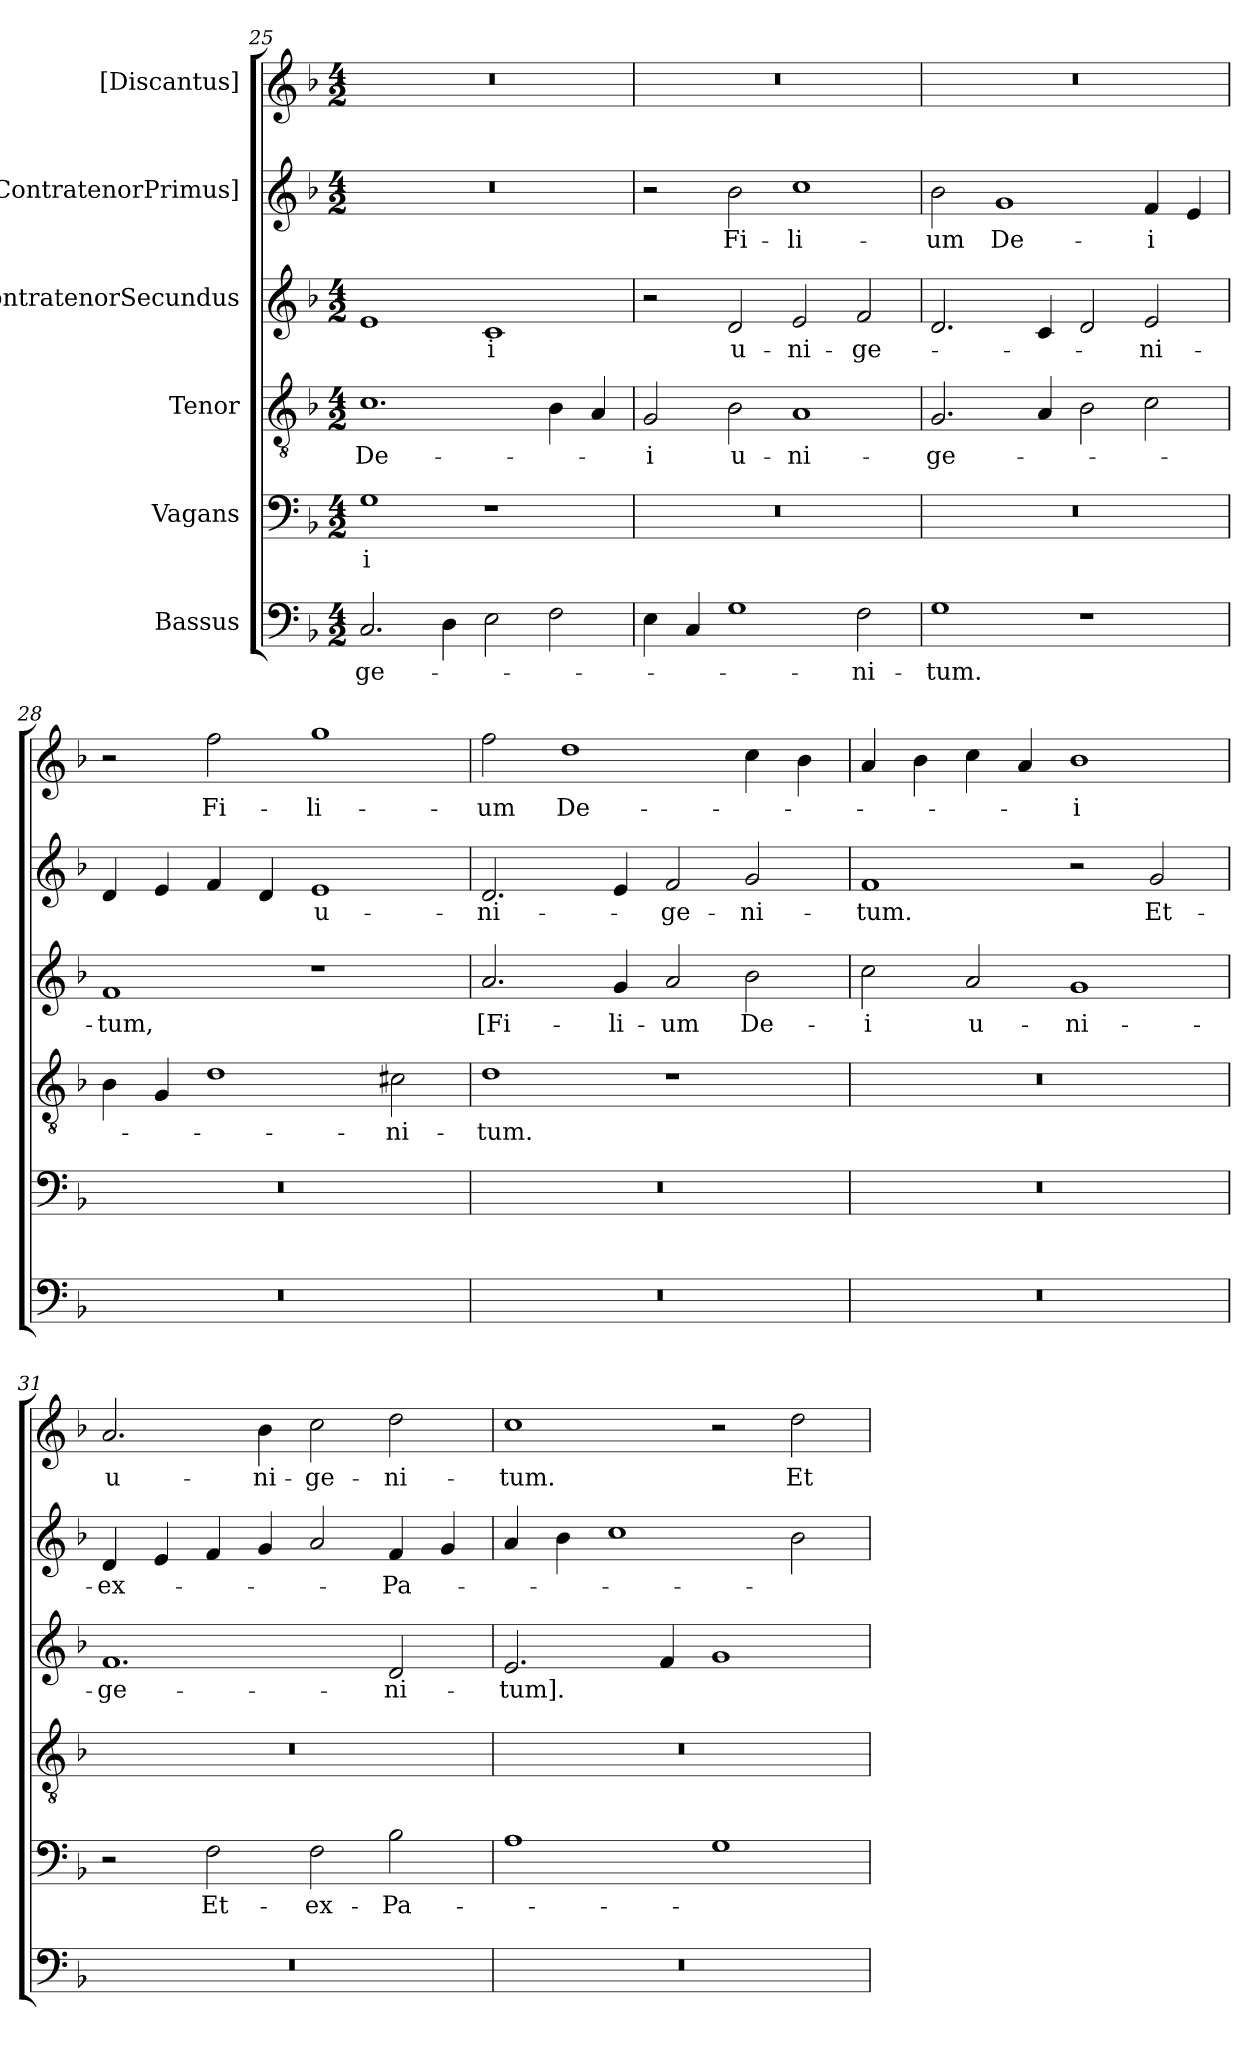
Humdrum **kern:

**kern	**text	**kern	**text	**kern	**text	**kern	**text	**kern	**text	**kern	**text
*part6	*part6	*part5	*part5	*part4	*part4	*part3	*part3	*part2	*part2	*part1	*part1
*staff6	*staff6	*staff5	*staff5	*staff4	*staff4	*staff3	*staff3	*staff2	*staff2	*staff1	*staff1
*I"Bassus	*	*I"Vagans	*	*I"Tenor	*	*I"ContratenorSecundus	*	*I"[ContratenorPrimus]	*	*I"[Discantus]	*
*clefF4	*	*clefF4	*	*clefGv2	*	*clefG2	*	*clefG2	*	*clefG2	*
*k[b-]	*	*k[b-]	*	*k[b-]	*	*k[b-]	*	*k[b-]	*	*k[b-]	*
*M4/2	*	*M4/2	*	*M4/2	*	*M4/2	*	*M4/2	*	*M4/2	*
=25	=25	=25	=25	=25	=25	=25	=25	=25	=25	=25	=25
2.C/	-ge-	1G\	-i	1.c\	De-	1e/	.	0r	.	0r	.
4D\	.	.	.	.	.	.	.	.	.	.	.
2E\	.	1r	.	.	.	1c/	-i	.	.	.	.
2F\	.	.	.	4B-\	.	.	.	.	.	.	.
.	.	.	.	4A/	.	.	.	.	.	.	.
=26	=26	=26	=26	=26	=26	=26	=26	=26	=26	=26	=26
4E\	.	0r	.	2G/	-i	2r	.	2r	.	0r	.
4C/	.	.	.	.	.	.	.	.	.	.	.
1G\	.	.	.	2B-\	u-	2d/	u-	2b-\	Fi-	.	.
.	.	.	.	1A/	-ni-	2e/	-ni-	1cc\	-li-	.	.
2F\	-ni-	.	.	.	.	2f/	-ge-	.	.	.	.
=27	=27	=27	=27	=27	=27	=27	=27	=27	=27	=27	=27
1G\	-tum.	0r	.	2.G/	-ge-	2.d/	.	2b-\	-um	0r	.
.	.	.	.	.	.	.	.	1g/	De-	.	.
.	.	.	.	4A/	.	4c/	.	.	.	.	.
1r	.	.	.	2B-\	.	2d/	.	.	.	.	.
.	.	.	.	2c\	.	2e/	-ni-	4f/	-i	.	.
.	.	.	.	.	.	.	.	4e/	.	.	.
=28	=28	=28	=28	=28	=28	=28	=28	=28	=28	=28	=28
0r	.	0r	.	4B-\	.	1f/	-tum,	4d/	.	2r	.
.	.	.	.	4G/	.	.	.	4e/	.	.	.
.	.	.	.	1d\	.	.	.	4f/	.	2ff\	Fi-
.	.	.	.	.	.	.	.	4d/	.	.	.
.	.	.	.	.	.	1r	.	1e/	u-	1gg\	-li-
.	.	.	.	2c#X\	-ni-	.	.	.	.	.	.
=29	=29	=29	=29	=29	=29	=29	=29	=29	=29	=29	=29
0r	.	0r	.	1d\	-tum.	2.a/	[Fi-	2.d/	-ni-	2ff\	-um
.	.	.	.	.	.	.	.	.	.	1dd\	De-
.	.	.	.	.	.	4g/	-li-	4e/	.	.	.
.	.	.	.	1r	.	2a/	-um	2f/	-ge-	.	.
.	.	.	.	.	.	2b-\	De-	2g/	-ni-	4cc\	.
.	.	.	.	.	.	.	.	.	.	4b-\	.
=30	=30	=30	=30	=30	=30	=30	=30	=30	=30	=30	=30
0r	.	0r	.	0r	.	2cc\	-i	1f/	-tum.	4a/	.
.	.	.	.	.	.	.	.	.	.	4b-\	.
.	.	.	.	.	.	2a/	u-	.	.	4cc\	.
.	.	.	.	.	.	.	.	.	.	4a/	.
.	.	.	.	.	.	1g/	-ni-	2r	.	1b-\	-i
.	.	.	.	.	.	.	.	2g/	Et-	.	.
=31	=31	=31	=31	=31	=31	=31	=31	=31	=31	=31	=31
0r	.	2r	.	0r	.	1.f/	-ge-	4d/	ex-	2.a/	u-
.	.	.	.	.	.	.	.	4e/	.	.	.
.	.	2F\	Et-	.	.	.	.	4f/	.	.	.
.	.	.	.	.	.	.	.	4g/	.	4b-\	-ni-
.	.	2F\	ex-	.	.	.	.	2a/	.	2cc\	-ge-
.	.	2B-\	Pa-	.	.	2d/	-ni-	4f/	Pa-	2dd\	-ni-
.	.	.	.	.	.	.	.	4g/	.	.	.
=32	=32	=32	=32	=32	=32	=32	=32	=32	=32	=32	=32
0r	.	1A\	.	0r	.	2.e/	-tum].	4a/	.	1cc\	-tum.
.	.	.	.	.	.	.	.	4b-\	.	.	.
.	.	.	.	.	.	.	.	1cc\	.	.	.
.	.	.	.	.	.	4f/	.	.	.	.	.
.	.	1G\	.	.	.	1g/	.	.	.	2r	.
.	.	.	.	.	.	.	.	2b-\	.	2dd\	Et-
=	=	=	=	=	=	=	=	=	=	=	=
*-	*-	*-	*-	*-	*-	*-	*-	*-	*-	*-	*-
